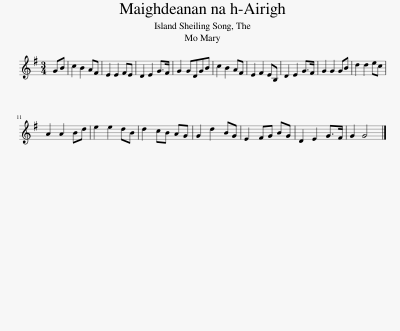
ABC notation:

X:1
L:1/8
M:3/4
I:linebreak $
K:G
V:1 treble
V:1
 GB | c2 B2 AF | E2 E2 FE | D2 E2 G>F | G2 GDGB | %5
 c2 B2 AF | E2 F2 EB, | D2 E2 G>F | G2 G2 GB | d2 d2 ec |$ %10
 A2 A2 Bd | e2 e2 dB | d2 cB AG | G2 d2 BG | E2 FG BG | %15
 D2 E2 G>F | G2 G4 |] %17
